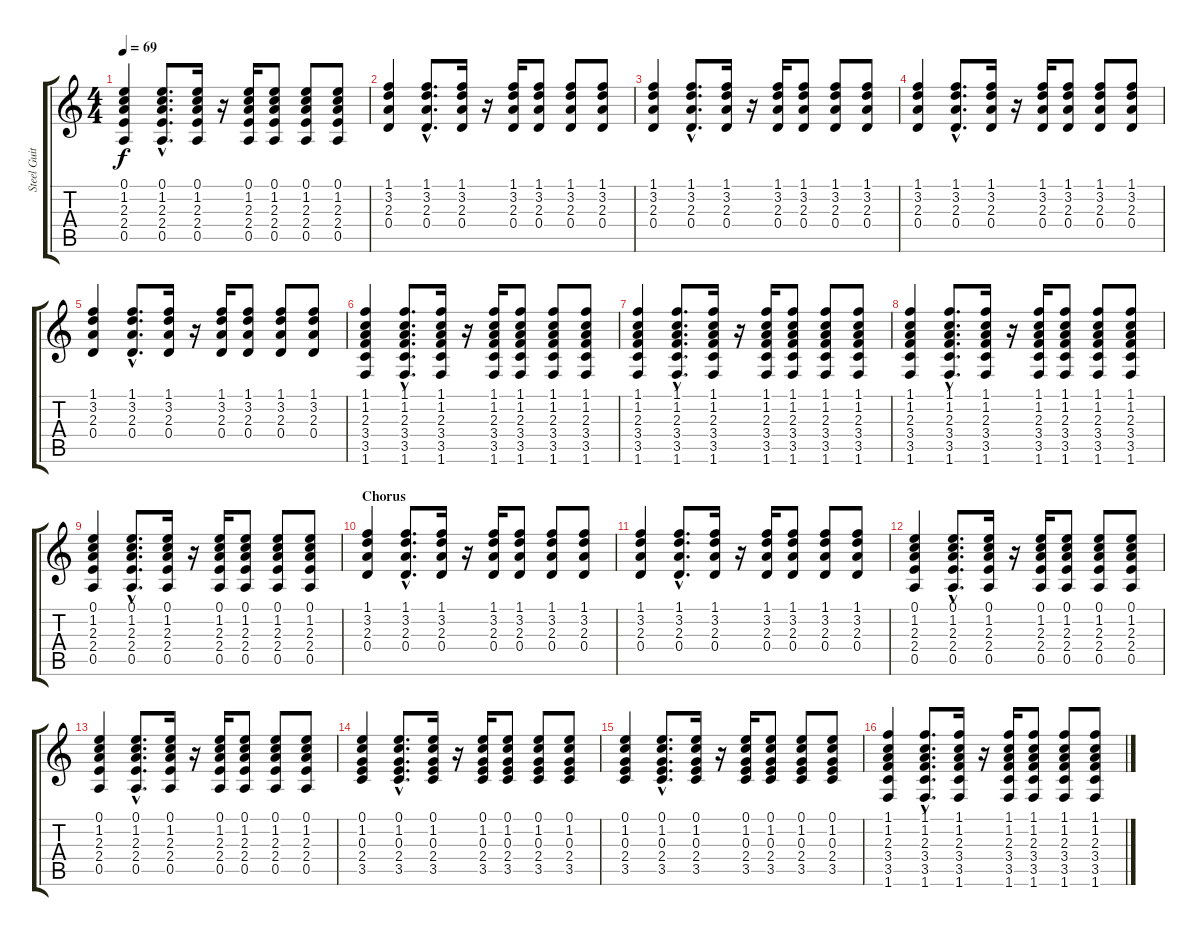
\track ("Steel Guitar" "Steel Guit") {instrument acousticguitarsteel}
\staff {score tabs}
\tuning (E4 B3 G3 D3 A2 E2) {hide}
\ts (4 4)
\tempo 69
\clef g2
\ks c
(0.1 1.2 2.3 2.4 0.5).4{dy f} (0.1{hac} 1.2{hac} 2.3{hac} 2.4{hac} 0.5{hac}).8{d} (0.1 1.2 2.3 2.4 0.5).16 r.16 (0.1 1.2 2.3 2.4 0.5).16 (0.1 1.2 2.3 2.4 0.5).8 (0.1 1.2 2.3 2.4 0.5).8 (0.1 1.2 2.3 2.4 0.5).8 |
(1.1 3.2 2.3 0.4).4 (1.1{hac} 3.2{hac} 2.3{hac} 0.4{hac}).8{d} (1.1 3.2 2.3 0.4).16 r.16 (1.1 3.2 2.3 0.4).16 (1.1 3.2 2.3 0.4).8 (1.1 3.2 2.3 0.4).8 (1.1 3.2 2.3 0.4).8 |
(1.1 3.2 2.3 0.4).4 (1.1{hac} 3.2{hac} 2.3{hac} 0.4{hac}).8{d} (1.1 3.2 2.3 0.4).16 r.16 (1.1 3.2 2.3 0.4).16 (1.1 3.2 2.3 0.4).8 (1.1 3.2 2.3 0.4).8 (1.1 3.2 2.3 0.4).8 |
(1.1 3.2 2.3 0.4).4 (1.1{hac} 3.2{hac} 2.3{hac} 0.4{hac}).8{d} (1.1 3.2 2.3 0.4).16 r.16 (1.1 3.2 2.3 0.4).16 (1.1 3.2 2.3 0.4).8 (1.1 3.2 2.3 0.4).8 (1.1 3.2 2.3 0.4).8 |
(1.1 3.2 2.3 0.4).4 (1.1{hac} 3.2{hac} 2.3{hac} 0.4{hac}).8{d} (1.1 3.2 2.3 0.4).16 r.16 (1.1 3.2 2.3 0.4).16 (1.1 3.2 2.3 0.4).8 (1.1 3.2 2.3 0.4).8 (1.1 3.2 2.3 0.4).8 |
(1.1 1.2 2.3 3.4 3.5 1.6).4 (1.1{hac} 1.2{hac} 2.3{hac} 3.4{hac} 3.5{hac} 1.6{hac}).8{d} (1.1 1.2 2.3 3.4 3.5 1.6).16 r.16 (1.1 1.2 2.3 3.4 3.5 1.6).16 (1.1 1.2 2.3 3.4 3.5 1.6).8 (1.1 1.2 2.3 3.4 3.5 1.6).8 (1.1 1.2 2.3 3.4 3.5 1.6).8 |
(1.1 1.2 2.3 3.4 3.5 1.6).4 (1.1{hac} 1.2{hac} 2.3{hac} 3.4{hac} 3.5{hac} 1.6{hac}).8{d} (1.1 1.2 2.3 3.4 3.5 1.6).16 r.16 (1.1 1.2 2.3 3.4 3.5 1.6).16 (1.1 1.2 2.3 3.4 3.5 1.6).8 (1.1 1.2 2.3 3.4 3.5 1.6).8 (1.1 1.2 2.3 3.4 3.5 1.6).8 |
(1.1 1.2 2.3 3.4 3.5 1.6).4 (1.1{hac} 1.2{hac} 2.3{hac} 3.4{hac} 3.5{hac} 1.6{hac}).8{d} (1.1 1.2 2.3 3.4 3.5 1.6).16 r.16 (1.1 1.2 2.3 3.4 3.5 1.6).16 (1.1 1.2 2.3 3.4 3.5 1.6).8 (1.1 1.2 2.3 3.4 3.5 1.6).8 (1.1 1.2 2.3 3.4 3.5 1.6).8 |
(0.1 1.2 2.3 2.4 0.5).4 (0.1{hac} 1.2{hac} 2.3{hac} 2.4{hac} 0.5{hac}).8{d} (0.1 1.2 2.3 2.4 0.5).16 r.16 (0.1 1.2 2.3 2.4 0.5).16 (0.1 1.2 2.3 2.4 0.5).8 (0.1 1.2 2.3 2.4 0.5).8 (0.1 1.2 2.3 2.4 0.5).8 |
\section ("" "Chorus")
(1.1 3.2 2.3 0.4).4 (1.1{hac} 3.2{hac} 2.3{hac} 0.4{hac}).8{d} (1.1 3.2 2.3 0.4).16 r.16 (1.1 3.2 2.3 0.4).16 (1.1 3.2 2.3 0.4).8 (1.1 3.2 2.3 0.4).8 (1.1 3.2 2.3 0.4).8 |
(1.1 3.2 2.3 0.4).4 (1.1{hac} 3.2{hac} 2.3{hac} 0.4{hac}).8{d} (1.1 3.2 2.3 0.4).16 r.16 (1.1 3.2 2.3 0.4).16 (1.1 3.2 2.3 0.4).8 (1.1 3.2 2.3 0.4).8 (1.1 3.2 2.3 0.4).8 |
(0.1 1.2 2.3 2.4 0.5).4 (0.1{hac} 1.2{hac} 2.3{hac} 2.4{hac} 0.5{hac}).8{d} (0.1 1.2 2.3 2.4 0.5).16 r.16 (0.1 1.2 2.3 2.4 0.5).16 (0.1 1.2 2.3 2.4 0.5).8 (0.1 1.2 2.3 2.4 0.5).8 (0.1 1.2 2.3 2.4 0.5).8 |
(0.1 1.2 2.3 2.4 0.5).4 (0.1{hac} 1.2{hac} 2.3{hac} 2.4{hac} 0.5{hac}).8{d} (0.1 1.2 2.3 2.4 0.5).16 r.16 (0.1 1.2 2.3 2.4 0.5).16 (0.1 1.2 2.3 2.4 0.5).8 (0.1 1.2 2.3 2.4 0.5).8 (0.1 1.2 2.3 2.4 0.5).8 |
(0.1 1.2 0.3 2.4 3.5).4 (0.1{hac} 1.2{hac} 0.3{hac} 2.4{hac} 3.5{hac}).8{d} (0.1 1.2 0.3 2.4 3.5).16 r.16 (0.1 1.2 0.3 2.4 3.5).16 (0.1 1.2 0.3 2.4 3.5).8 (0.1 1.2 0.3 2.4 3.5).8 (0.1 1.2 0.3 2.4 3.5).8 |
(0.1 1.2 0.3 2.4 3.5).4 (0.1{hac} 1.2{hac} 0.3{hac} 2.4{hac} 3.5{hac}).8{d} (0.1 1.2 0.3 2.4 3.5).16 r.16 (0.1 1.2 0.3 2.4 3.5).16 (0.1 1.2 0.3 2.4 3.5).8 (0.1 1.2 0.3 2.4 3.5).8 (0.1 1.2 0.3 2.4 3.5).8 |
(1.1 1.2 2.3 3.4 3.5 1.6).4 (1.1{hac} 1.2{hac} 2.3{hac} 3.4{hac} 3.5{hac} 1.6{hac}).8{d} (1.1 1.2 2.3 3.4 3.5 1.6).16 r.16 (1.1 1.2 2.3 3.4 3.5 1.6).16 (1.1 1.2 2.3 3.4 3.5 1.6).8 (1.1 1.2 2.3 3.4 3.5 1.6).8 (1.1 1.2 2.3 3.4 3.5 1.6).8
